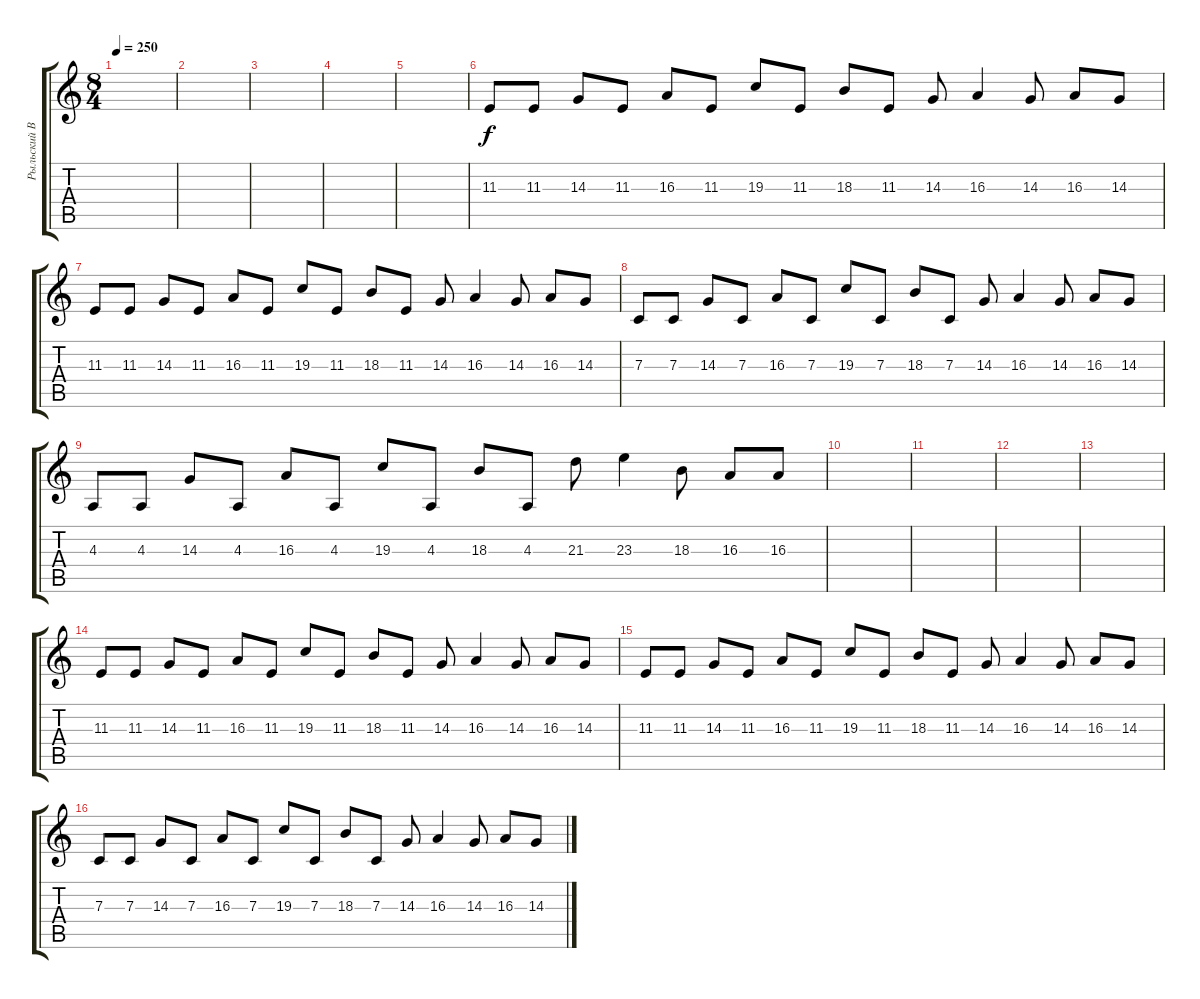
\track ("Рыльский Владислав" "Рыльский В") {instrument pad1newage}
\staff {score tabs}
\tuning (D4 A3 F3 C3 G2 C2) {hide}
\ts (8 4)
\tempo 250
\clef g2
\ks c
|
|
|
|
|
11.3.8 11.3.8 14.3.8 11.3.8 16.3.8 11.3.8 19.3.8 11.3.8 18.3.8 11.3.8 14.3.8 16.3.4 14.3.8 16.3.8 14.3.8 |
11.3.8 11.3.8 14.3.8 11.3.8 16.3.8 11.3.8 19.3.8 11.3.8 18.3.8 11.3.8 14.3.8 16.3.4 14.3.8 16.3.8 14.3.8 |
7.3.8 7.3.8 14.3.8 7.3.8 16.3.8 7.3.8 19.3.8 7.3.8 18.3.8 7.3.8 14.3.8 16.3.4 14.3.8 16.3.8 14.3.8 |
4.3.8 4.3.8 14.3.8 4.3.8 16.3.8 4.3.8 19.3.8 4.3.8 18.3.8 4.3.8 21.3.8 23.3.4 18.3.8 16.3.8 16.3.8 |
|
|
|
|
11.3.8 11.3.8 14.3.8 11.3.8 16.3.8 11.3.8 19.3.8 11.3.8 18.3.8 11.3.8 14.3.8 16.3.4 14.3.8 16.3.8 14.3.8 |
11.3.8 11.3.8 14.3.8 11.3.8 16.3.8 11.3.8 19.3.8 11.3.8 18.3.8 11.3.8 14.3.8 16.3.4 14.3.8 16.3.8 14.3.8 |
7.3.8 7.3.8 14.3.8 7.3.8 16.3.8 7.3.8 19.3.8 7.3.8 18.3.8 7.3.8 14.3.8 16.3.4 14.3.8 16.3.8 14.3.8
